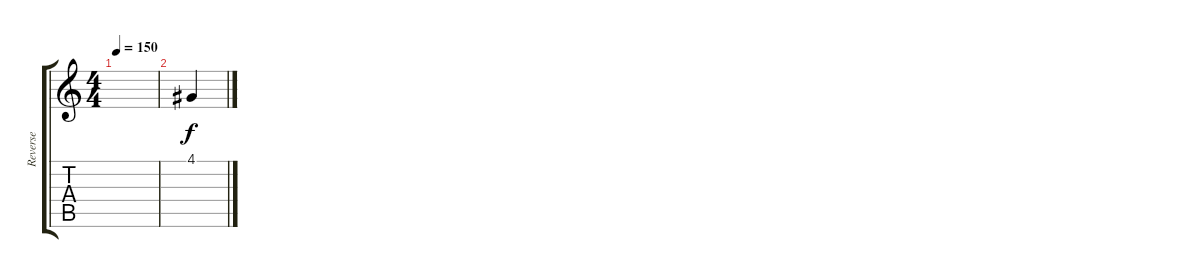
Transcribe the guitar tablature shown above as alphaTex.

\track ("Reverse" "Reverse") {instrument reversecymbal}
\staff {score tabs}
\tuning (E4 B3 G3 D3 A2 E2) {hide}
\ts (4 4)
\tempo 150
\clef g2
\ks c
|
4.1.4
